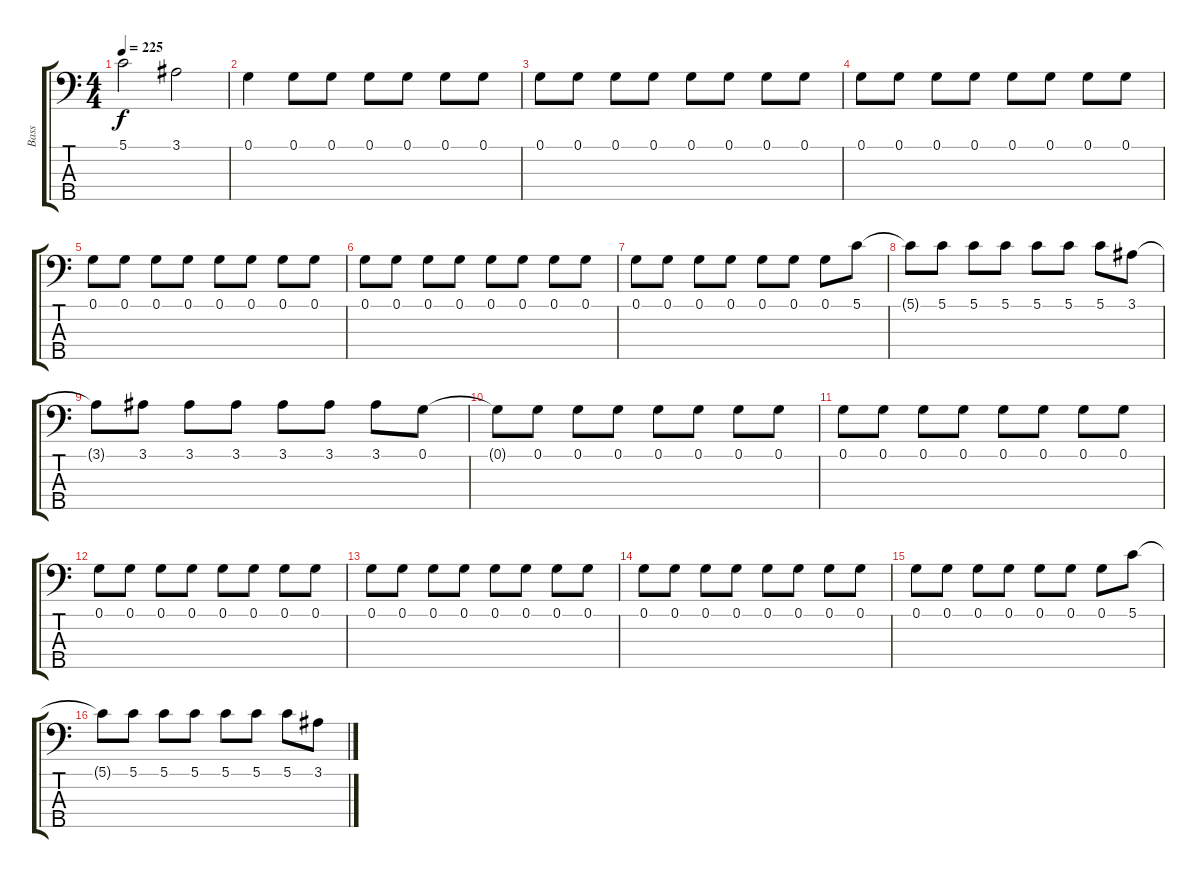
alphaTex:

\track ("Bass" "Bass") {instrument electricbassfinger}
\staff {score tabs}
\tuning (G2 D2 A1 E1 B0) {hide}
\ts (4 4)
\tempo 225
\clef f4
\ks c
5.1.2{dy f} 3.1.2 |
0.1.4 0.1.8 0.1.8 0.1.8 0.1.8 0.1.8 0.1.8 |
0.1.8 0.1.8 0.1.8 0.1.8 0.1.8 0.1.8 0.1.8 0.1.8 |
0.1.8 0.1.8 0.1.8 0.1.8 0.1.8 0.1.8 0.1.8 0.1.8 |
0.1.8 0.1.8 0.1.8 0.1.8 0.1.8 0.1.8 0.1.8 0.1.8 |
0.1.8 0.1.8 0.1.8 0.1.8 0.1.8 0.1.8 0.1.8 0.1.8 |
0.1.8 0.1.8 0.1.8 0.1.8 0.1.8 0.1.8 0.1.8 5.1.8 |
5.1{t}.8 5.1.8 5.1.8 5.1.8 5.1.8 5.1.8 5.1.8 3.1.8 |
3.1{t}.8 3.1.8 3.1.8 3.1.8 3.1.8 3.1.8 3.1.8 0.1.8 |
0.1{t}.8 0.1.8 0.1.8 0.1.8 0.1.8 0.1.8 0.1.8 0.1.8 |
0.1.8 0.1.8 0.1.8 0.1.8 0.1.8 0.1.8 0.1.8 0.1.8 |
0.1.8 0.1.8 0.1.8 0.1.8 0.1.8 0.1.8 0.1.8 0.1.8 |
0.1.8 0.1.8 0.1.8 0.1.8 0.1.8 0.1.8 0.1.8 0.1.8 |
0.1.8 0.1.8 0.1.8 0.1.8 0.1.8 0.1.8 0.1.8 0.1.8 |
0.1.8 0.1.8 0.1.8 0.1.8 0.1.8 0.1.8 0.1.8 5.1.8 |
5.1{t}.8 5.1.8 5.1.8 5.1.8 5.1.8 5.1.8 5.1.8 3.1.8
